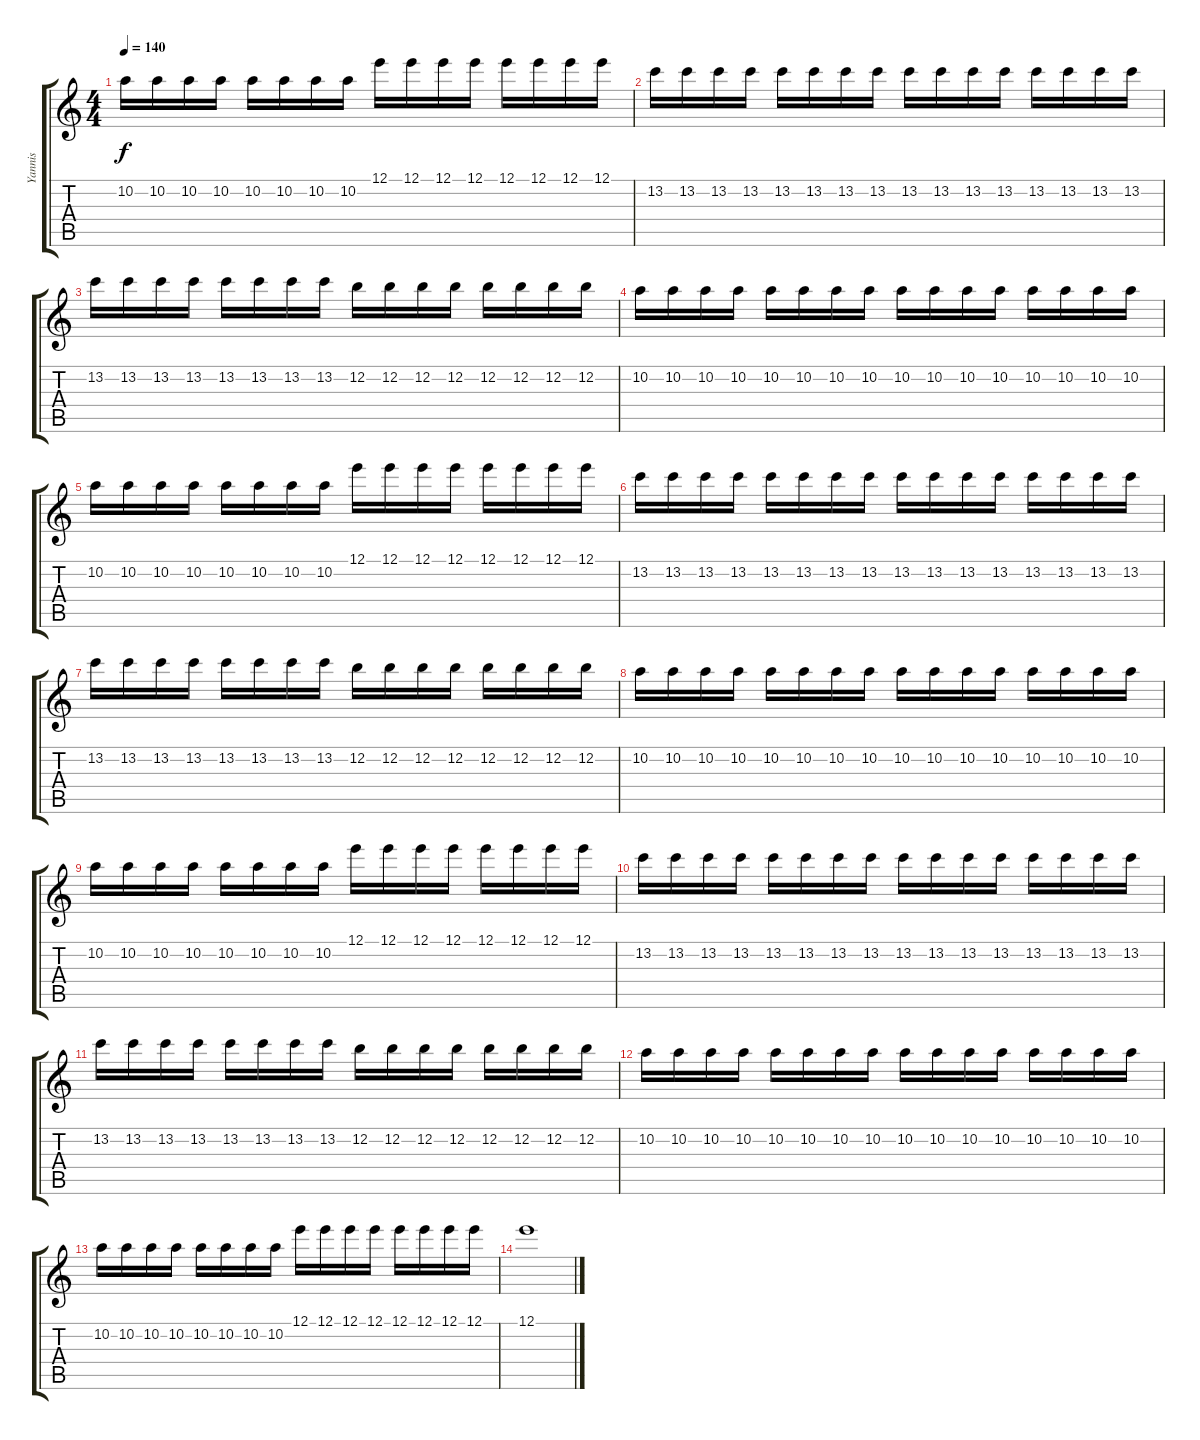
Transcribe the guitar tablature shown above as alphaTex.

\track ("Yannis" "Yannis") {instrument electricguitarclean}
\staff {score tabs}
\tuning (E4 B3 G3 D3 A2 E2) {hide}
\ts (4 4)
\tempo 140
\clef g2
\ks c
10.2.16{dy f} 10.2.16 10.2.16 10.2.16 10.2.16 10.2.16 10.2.16 10.2.16 12.1.16 12.1.16 12.1.16 12.1.16 12.1.16 12.1.16 12.1.16 12.1.16 |
13.2.16 13.2.16 13.2.16 13.2.16 13.2.16 13.2.16 13.2.16 13.2.16 13.2.16 13.2.16 13.2.16 13.2.16 13.2.16 13.2.16 13.2.16 13.2.16 |
13.2.16 13.2.16 13.2.16 13.2.16 13.2.16 13.2.16 13.2.16 13.2.16 12.2.16 12.2.16 12.2.16 12.2.16 12.2.16 12.2.16 12.2.16 12.2.16 |
10.2.16 10.2.16 10.2.16 10.2.16 10.2.16 10.2.16 10.2.16 10.2.16 10.2.16 10.2.16 10.2.16 10.2.16 10.2.16 10.2.16 10.2.16 10.2.16 |
10.2.16 10.2.16 10.2.16 10.2.16 10.2.16 10.2.16 10.2.16 10.2.16 12.1.16 12.1.16 12.1.16 12.1.16 12.1.16 12.1.16 12.1.16 12.1.16 |
13.2.16 13.2.16 13.2.16 13.2.16 13.2.16 13.2.16 13.2.16 13.2.16 13.2.16 13.2.16 13.2.16 13.2.16 13.2.16 13.2.16 13.2.16 13.2.16 |
13.2.16 13.2.16 13.2.16 13.2.16 13.2.16 13.2.16 13.2.16 13.2.16 12.2.16 12.2.16 12.2.16 12.2.16 12.2.16 12.2.16 12.2.16 12.2.16 |
10.2.16 10.2.16 10.2.16 10.2.16 10.2.16 10.2.16 10.2.16 10.2.16 10.2.16 10.2.16 10.2.16 10.2.16 10.2.16 10.2.16 10.2.16 10.2.16 |
10.2.16 10.2.16 10.2.16 10.2.16 10.2.16 10.2.16 10.2.16 10.2.16 12.1.16 12.1.16 12.1.16 12.1.16 12.1.16 12.1.16 12.1.16 12.1.16 |
13.2.16 13.2.16 13.2.16 13.2.16 13.2.16 13.2.16 13.2.16 13.2.16 13.2.16 13.2.16 13.2.16 13.2.16 13.2.16 13.2.16 13.2.16 13.2.16 |
13.2.16 13.2.16 13.2.16 13.2.16 13.2.16 13.2.16 13.2.16 13.2.16 12.2.16 12.2.16 12.2.16 12.2.16 12.2.16 12.2.16 12.2.16 12.2.16 |
10.2.16 10.2.16 10.2.16 10.2.16 10.2.16 10.2.16 10.2.16 10.2.16 10.2.16 10.2.16 10.2.16 10.2.16 10.2.16 10.2.16 10.2.16 10.2.16 |
10.2.16 10.2.16 10.2.16 10.2.16 10.2.16 10.2.16 10.2.16 10.2.16 12.1.16 12.1.16 12.1.16 12.1.16 12.1.16 12.1.16 12.1.16 12.1.16 |
12.1.1
